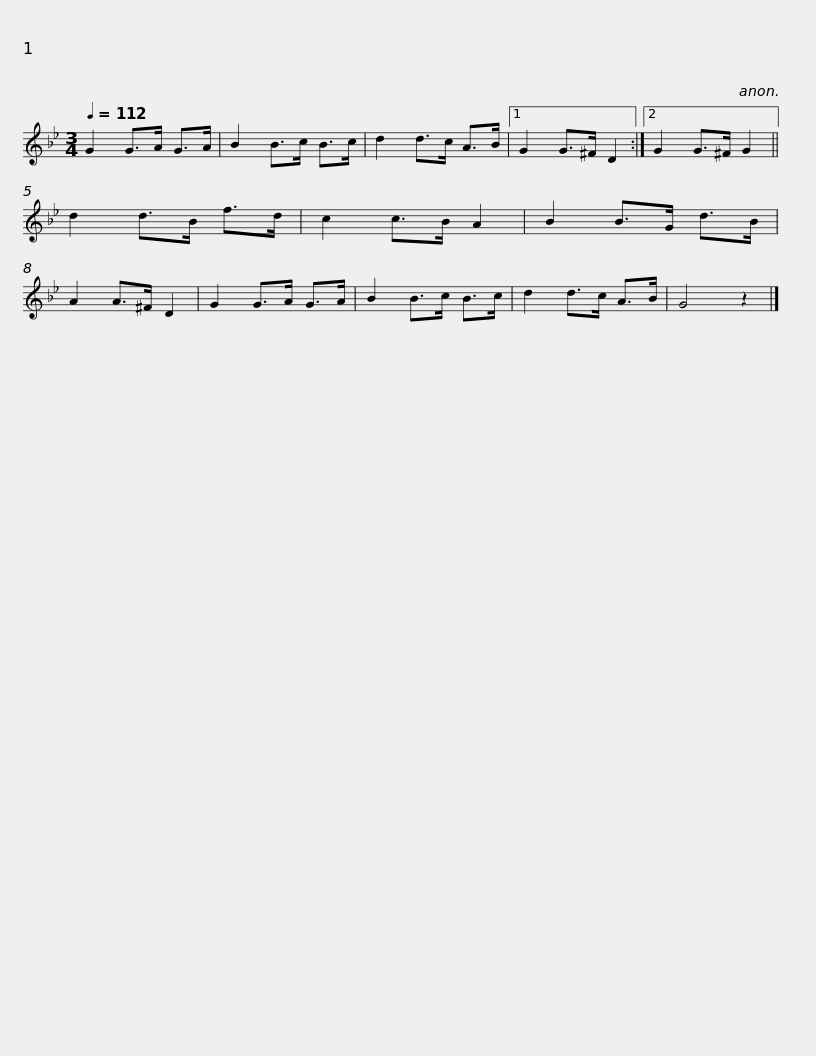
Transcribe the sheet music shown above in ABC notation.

X:1
L:1/8
Q:1/4=112
M:3/4
I:linebreak $
K:Gmin
V:1 treble
V:1
 G2 G>A G>A | B2 B>c B>c | d2 d>c A>B |1 G2 G>^F D2 :|2 G2 G>^F G2 || %5
 d2 d>B f>d | c2 c>B A2 |$ B2 B>G d>B | A2 A>^F D2 | G2 G>A G>A | %10
 B2 B>c B>c | d2 d>c A>B | G4 z2 |] %13
